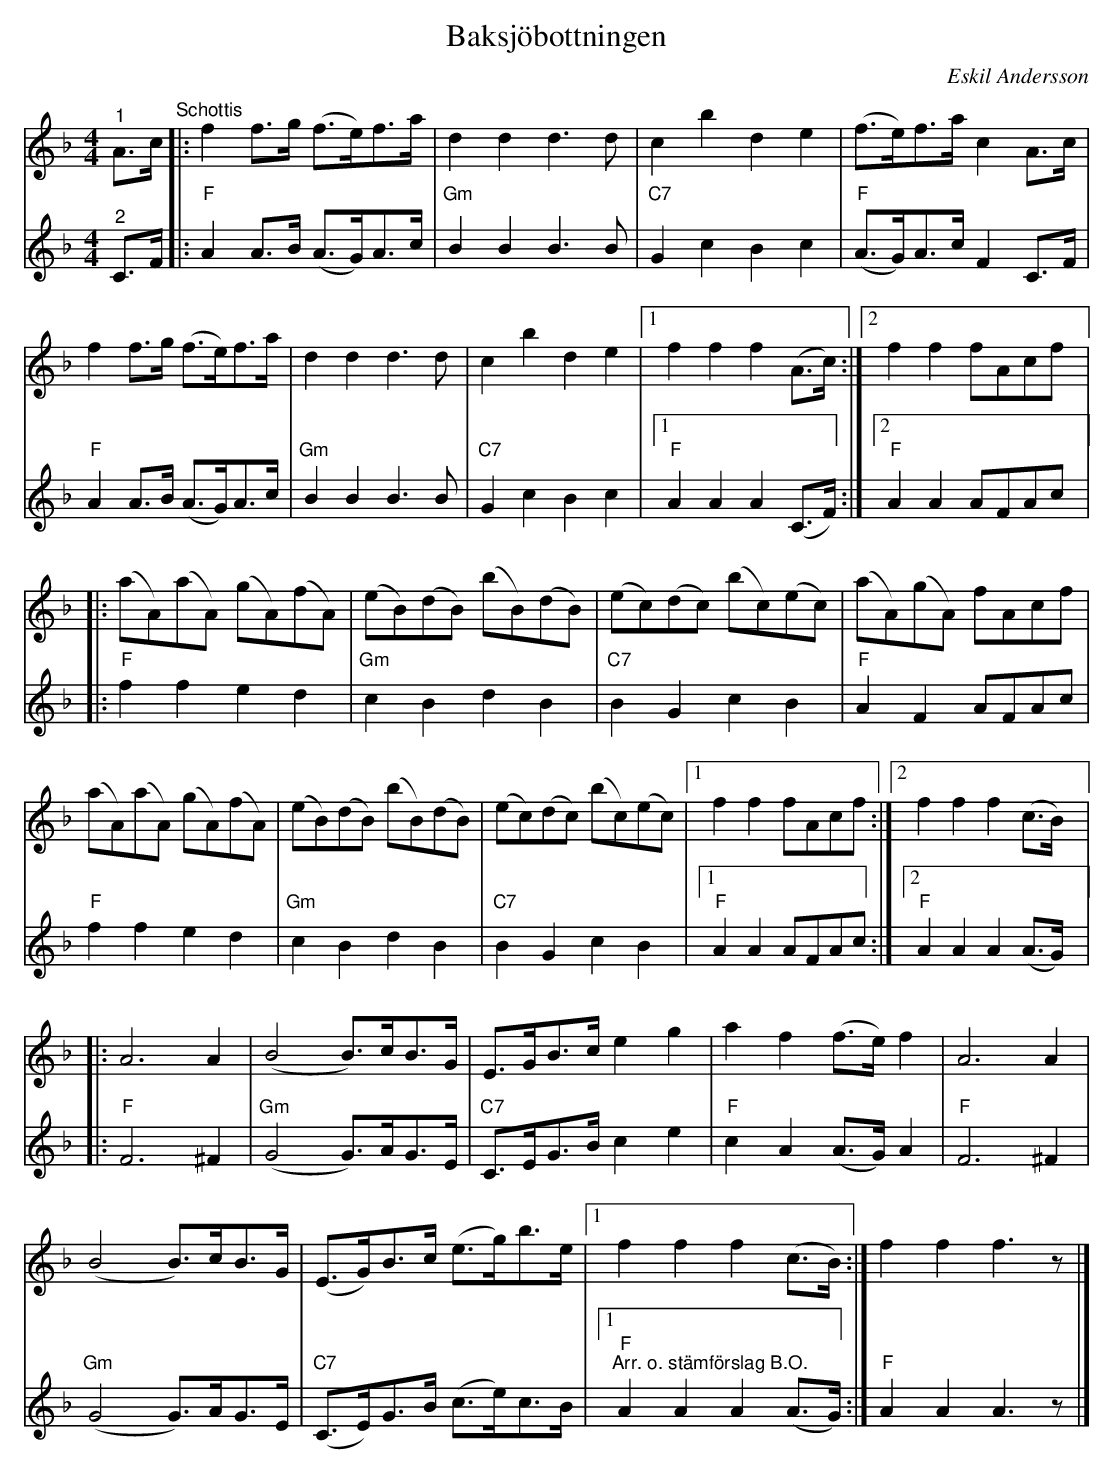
X:1
T:Baksjöbottningen
C:Eskil Andersson
L:1/8
M:4/4
K:F
V:1
"^1" A>c"^Schottis" |: f2 f>g (f>e)f>a | d2 d2 d3 d | c2 b2 d2 e2 | (f>e)f>a c2 A>c |
f2 f>g (f>e)f>a | d2 d2 d3 d | c2 b2 d2 e2 |1 f2 f2 f2 (A>c) :|2 f2 f2 fAcf |:
(aA)(aA) (gA)(fA) | (eB)(dB) (bB)(dB) | (ec)(dc) (bc)(ec) | (aA)(gA) fAcf |
(aA)(aA) (gA)(fA) | (eB)(dB) (bB)(dB) | (ec)(dc) (bc)(ec) |1 f2 f2 fAcf :|2 f2 f2 f2 (c>B) |:
A6 A2 | (B4 B>)cB>G | E>GB>c e2 g2 | a2 f2 (f>e) f2 | A6 A2 |
(B4 B>)cB>G | (E>G)B>c (e>g)b>e |1 f2 f2 f2 (c>B) :| f2 f2 f3 z |]
V:2
"^2" C>F |:"F" A2 A>B (A>G)A>c |"Gm" B2 B2 B3 B |"C7" G2 c2 B2 c2 |"F" (A>G)A>c F2 C>F |
"F" A2 A>B (A>G)A>c |"Gm" B2 B2 B3 B |"C7" G2 c2 B2 c2 |1"F" A2 A2 A2 (C>F) :|2 "F" A2 A2 AFAc |:
"F" f2 f2 e2 d2 |"Gm" c2 B2 d2 B2 |"C7" B2 G2 c2 B2 |"F" A2 F2 AFAc |
"F" f2 f2 e2 d2 |"Gm" c2 B2 d2 B2 |"C7" B2 G2 c2 B2 |1"F" A2 A2 AFAc :|2"F" A2 A2 A2 (A>G) |:
"F" F6 ^F2 |"Gm" (G4 G>)AG>E |"C7" C>EG>B c2 e2 |"F" c2 A2 (A>G) A2 |"F" F6 ^F2 |
"Gm" (G4 G>)AG>E |"C7" (C>E)G>B (c>e)c>B |1"F""^Arr. o. stämförslag B.O." A2 A2 A2 (A>G) :| "F" A2 A2 A3 z |]
